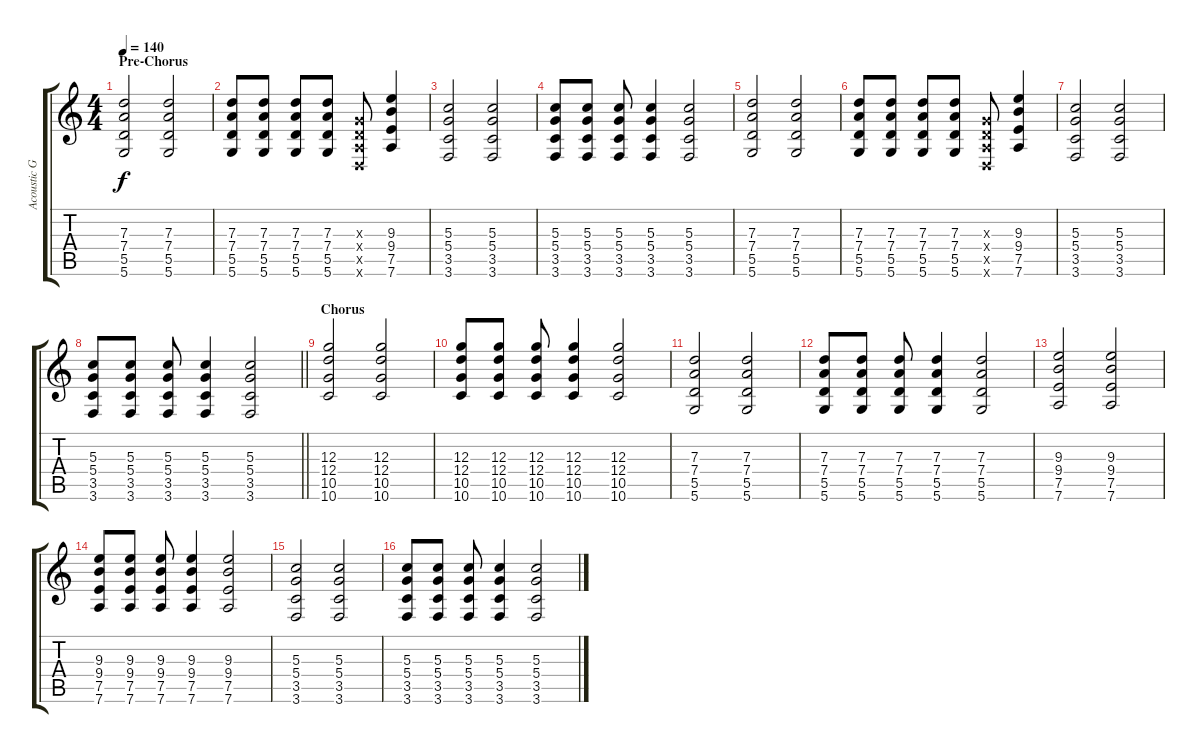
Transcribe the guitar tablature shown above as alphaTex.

\track ("Acoustic Guitar" "Acoustic G") {instrument acousticguitarsteel}
\staff {score tabs}
\tuning (E4 B3 G3 D3 A2 D2) {hide}
\ts (4 4)
\section ("" "Pre-Chorus")
\tempo 140
\clef g2
\ks c
(7.3 7.4 5.5 5.6).2{dy f} (7.3 7.4 5.5 5.6).2 |
(7.3 7.4 5.5 5.6).8 (7.3 7.4 5.5 5.6).8 (7.3 7.4 5.5 5.6).8 (7.3 7.4 5.5 5.6).8 (0.3{x} 0.4{x} 0.5{x} 0.6{x}).8 (9.3 9.4 7.5 7.6).4 |
(5.3 5.4 3.5 3.6).2 (5.3 5.4 3.5 3.6).2 |
(5.3 5.4 3.5 3.6).8 (5.3 5.4 3.5 3.6).8 (5.3 5.4 3.5 3.6).8 (5.3 5.4 3.5 3.6).4 (5.3 5.4 3.5 3.6).2 |
(7.3 7.4 5.5 5.6).2 (7.3 7.4 5.5 5.6).2 |
(7.3 7.4 5.5 5.6).8 (7.3 7.4 5.5 5.6).8 (7.3 7.4 5.5 5.6).8 (7.3 7.4 5.5 5.6).8 (0.3{x} 0.4{x} 0.5{x} 0.6{x}).8 (9.3 9.4 7.5 7.6).4 |
(5.3 5.4 3.5 3.6).2 (5.3 5.4 3.5 3.6).2 |
\barLineRight lightlight
(5.3 5.4 3.5 3.6).8 (5.3 5.4 3.5 3.6).8 (5.3 5.4 3.5 3.6).8 (5.3 5.4 3.5 3.6).4 (5.3 5.4 3.5 3.6).2 |
\section ("" "Chorus")
(12.3 12.4 10.5 10.6).2 (12.3 12.4 10.5 10.6).2 |
(12.3 12.4 10.5 10.6).8 (12.3 12.4 10.5 10.6).8 (12.3 12.4 10.5 10.6).8 (12.3 12.4 10.5 10.6).4 (12.3 12.4 10.5 10.6).2 |
(7.3 7.4 5.5 5.6).2 (7.3 7.4 5.5 5.6).2 |
(7.3 7.4 5.5 5.6).8 (7.3 7.4 5.5 5.6).8 (7.3 7.4 5.5 5.6).8 (7.3 7.4 5.5 5.6).4 (7.3 7.4 5.5 5.6).2 |
(9.3 9.4 7.5 7.6).2 (9.3 9.4 7.5 7.6).2 |
(9.3 9.4 7.5 7.6).8 (9.3 9.4 7.5 7.6).8 (9.3 9.4 7.5 7.6).8 (9.3 9.4 7.5 7.6).4 (9.3 9.4 7.5 7.6).2 |
(5.3 5.4 3.5 3.6).2 (5.3 5.4 3.5 3.6).2 |
(5.3 5.4 3.5 3.6).8 (5.3 5.4 3.5 3.6).8 (5.3 5.4 3.5 3.6).8 (5.3 5.4 3.5 3.6).4 (5.3 5.4 3.5 3.6).2
